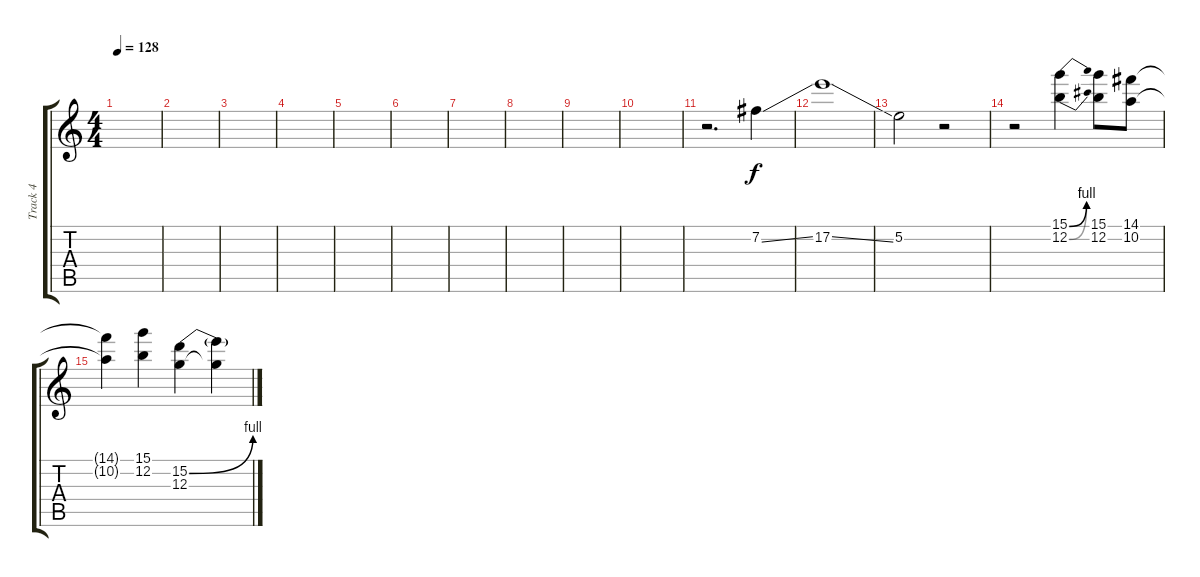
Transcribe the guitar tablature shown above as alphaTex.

\track ("Track 4" "Track 4") {instrument distortionguitar}
\staff {score tabs}
\tuning (E4 B3 G3 D3 A2 E2) {hide}
\ts (4 4)
\tempo 128
\clef g2
\ks c
|
|
|
|
|
|
|
|
|
|
r.2{d} 7.2{ss}.4 |
17.2{ss}.1 |
5.2.2 r.2 |
r.2 (15.1{be (bend 0 0 60 4)} 12.2{be (bend 0 0 60 4)}).4 (15.1 12.2).8 (14.1 10.2).8 |
(14.1{t} 10.2{t}).4 (15.1 12.2).4 (15.2{be (bend 0 0 60 4)} 12.3).4 (15.2{t} 12.3{t}).4
